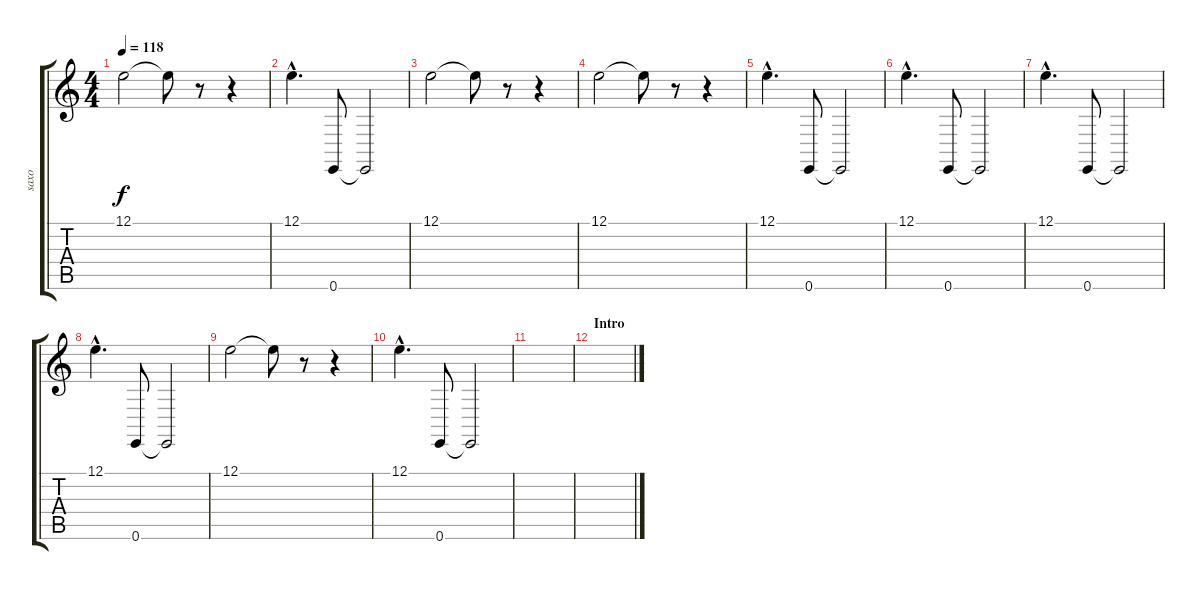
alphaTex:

\track ("saxo" "saxo") {instrument tenorsax}
\staff {score tabs}
\tuning (E4 B3 G3 D3 A2 E2) {hide}
\ts (4 4)
\tempo 118
\clef g2
\ks c
12.1.2{dy f} 12.1{t}.8 r.8 r.4 |
12.1{hac}.4{d} 0.6.8 0.6{t}.2 |
12.1.2 12.1{t}.8 r.8 r.4 |
12.1.2 12.1{t}.8 r.8 r.4 |
12.1{hac}.4{d} 0.6.8 0.6{t}.2 |
12.1{hac}.4{d} 0.6.8 0.6{t}.2 |
12.1{hac}.4{d} 0.6.8 0.6{t}.2 |
12.1{hac}.4{d} 0.6.8 0.6{t}.2 |
12.1.2 12.1{t}.8 r.8 r.4 |
12.1{hac}.4{d} 0.6.8 0.6{t}.2 |
|
\section ("" "Intro")
